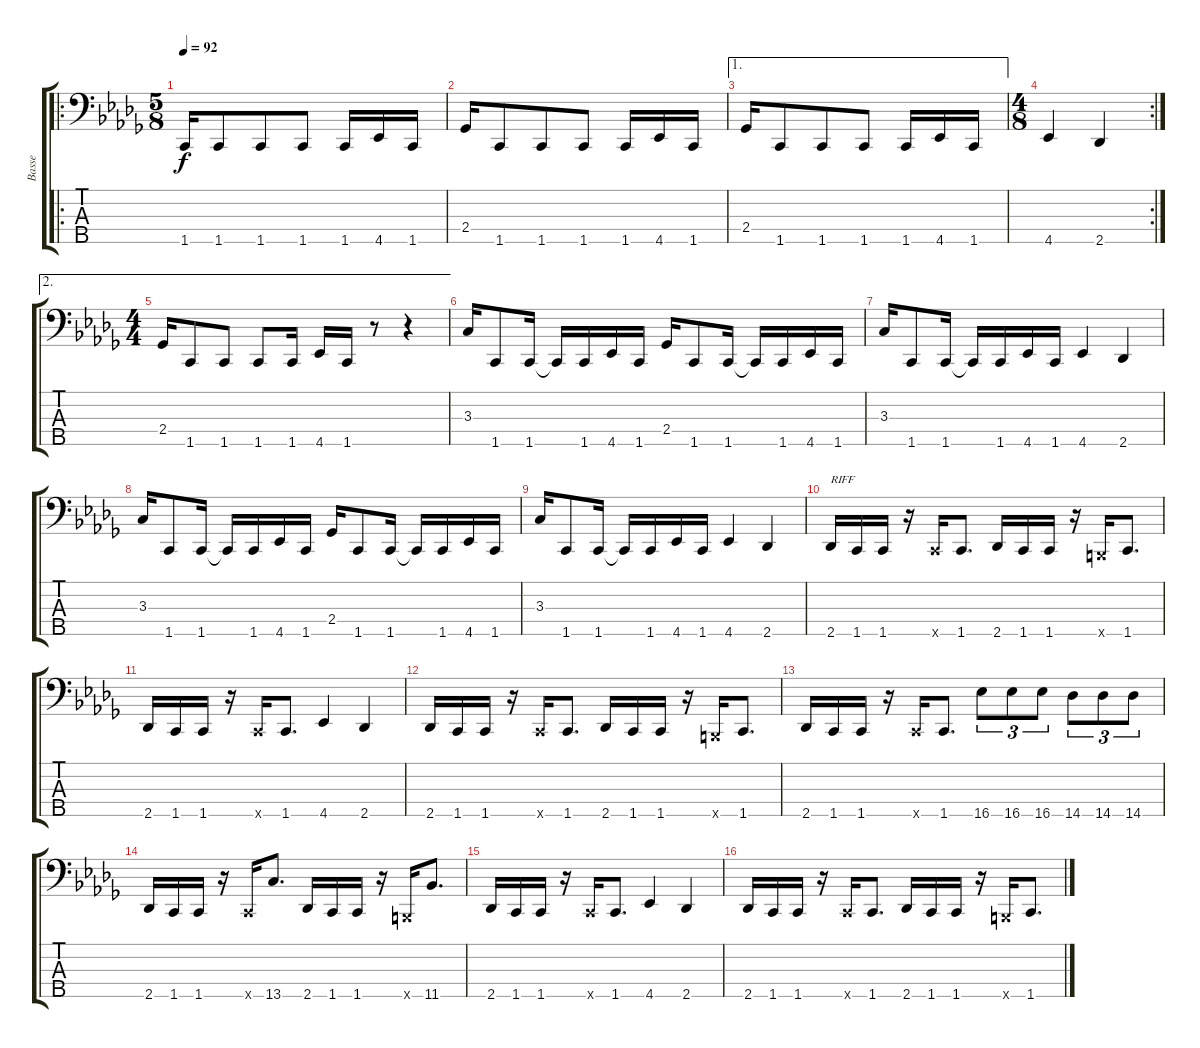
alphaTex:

\track ("Basse" "Basse") {instrument electricbassfinger}
\staff {score tabs}
\tuning (G2 D2 A1 E1 B0) {hide}
\ro
\ts (5 8)
\tempo 92
\clef f4
\ks db
1.5.16{dy f} 1.5.8 1.5.8 1.5.8 1.5.16 4.5.16 1.5.16 |
2.4.16 1.5.8 1.5.8 1.5.8 1.5.16 4.5.16 1.5.16 |
\ae 1
2.4.16 1.5.8 1.5.8 1.5.8 1.5.16 4.5.16 1.5.16 |
\rc 2
\ts (4 8)
4.5.4 2.5.4 |
\ae 2
\ts (4 4)
2.4.16 1.5.8 1.5.8 1.5.8 1.5.16 4.5.16 1.5.16 r.8 r.4 |
3.3.16 1.5.8 1.5.16 1.5{t}.16 1.5.16 4.5.16 1.5.16 2.4.16 1.5.8 1.5.16 1.5{t}.16 1.5.16 4.5.16 1.5.16 |
3.3.16 1.5.8 1.5.16 1.5{t}.16 1.5.16 4.5.16 1.5.16 4.5.4 2.5.4 |
3.3.16 1.5.8 1.5.16 1.5{t}.16 1.5.16 4.5.16 1.5.16 2.4.16 1.5.8 1.5.16 1.5{t}.16 1.5.16 4.5.16 1.5.16 |
3.3.16 1.5.8 1.5.16 1.5{t}.16 1.5.16 4.5.16 1.5.16 4.5.4 2.5.4 |
2.5.16{txt "RIFF"} 1.5.16 1.5.16 r.16 1.5{x}.16 1.5.8{d} 2.5.16 1.5.16 1.5.16 r.16 0.5{x}.16 1.5.8{d} |
2.5.16 1.5.16 1.5.16 r.16 1.5{x}.16 1.5.8{d} 4.5.4 2.5.4 |
2.5.16 1.5.16 1.5.16 r.16 1.5{x}.16 1.5.8{d} 2.5.16 1.5.16 1.5.16 r.16 0.5{x}.16 1.5.8{d} |
2.5.16 1.5.16 1.5.16 r.16 1.5{x}.16 1.5.8{d} 16.5.8{tu (3 2)} 16.5.8{tu (3 2)} 16.5.8{tu (3 2)} 14.5.8{tu (3 2)} 14.5.8{tu (3 2)} 14.5.8{tu (3 2)} |
2.5.16 1.5.16 1.5.16 r.16 1.5{x}.16 13.5.8{d} 2.5.16 1.5.16 1.5.16 r.16 0.5{x}.16 11.5.8{d} |
2.5.16 1.5.16 1.5.16 r.16 1.5{x}.16 1.5.8{d} 4.5.4 2.5.4 |
2.5.16 1.5.16 1.5.16 r.16 1.5{x}.16 1.5.8{d} 2.5.16 1.5.16 1.5.16 r.16 0.5{x}.16 1.5.8{d}
